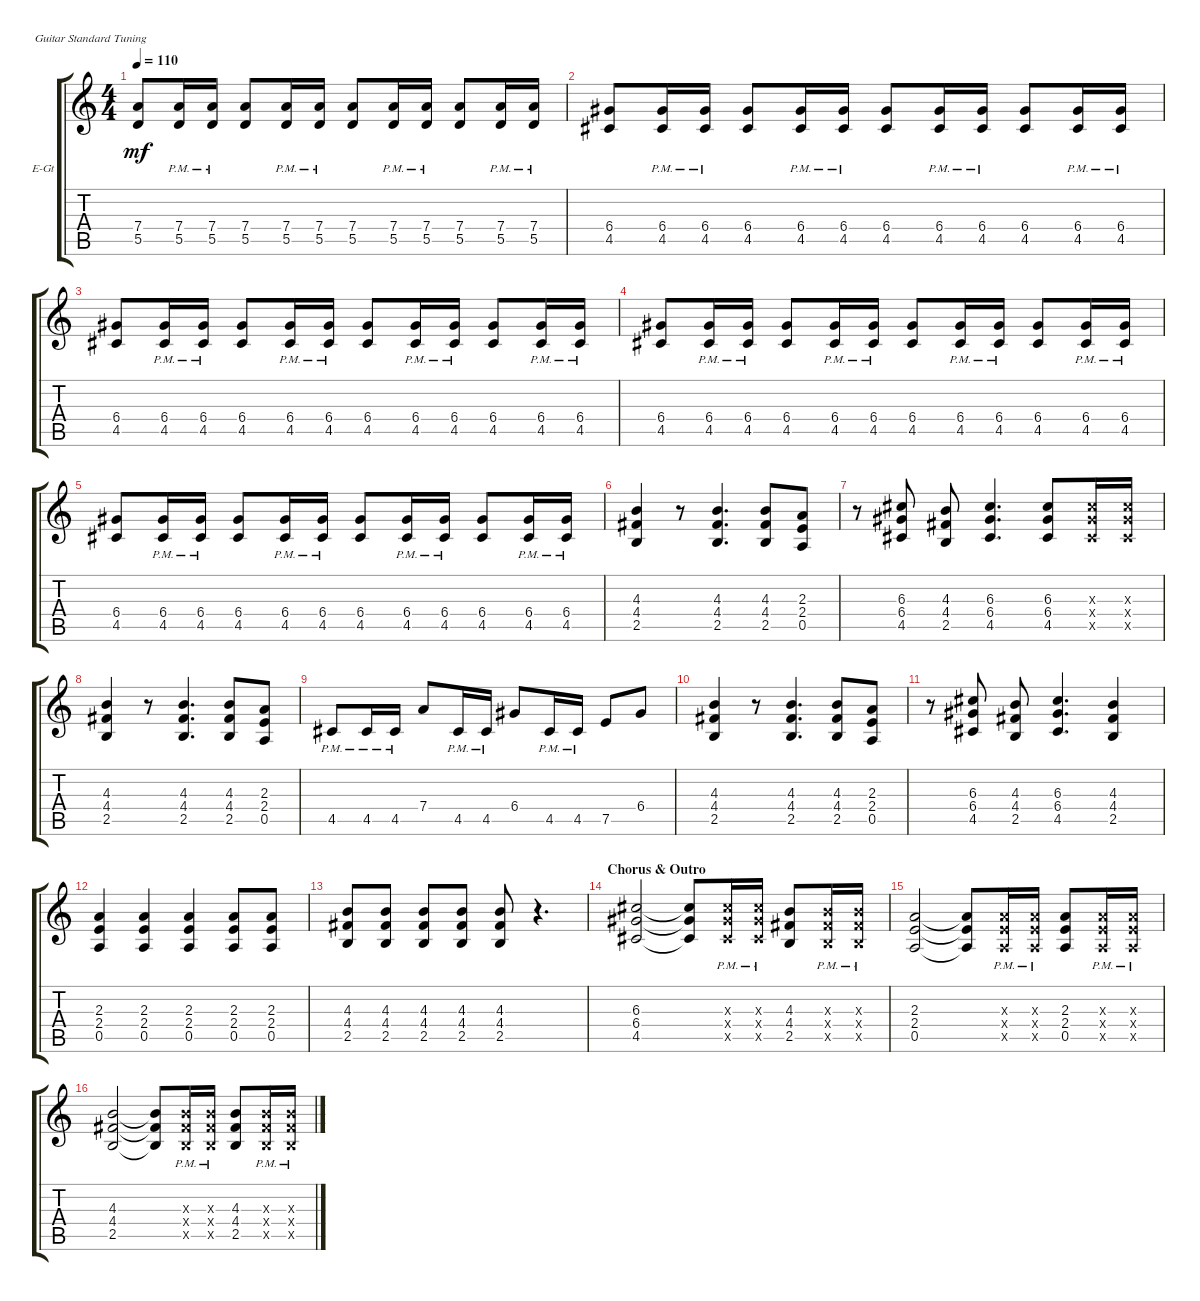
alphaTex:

\defaultSystemsLayout 4
\bracketExtendMode groupsimilarinstruments
\firstSystemTrackNameOrientation horizontal
\otherSystemsTrackNameOrientation horizontal
\track ("Electric Guitar" "E-Gt") {instrument distortionguitar}
\staff {score tabs}
\tuning (E4 B3 G3 D3 A2 E2)
\ts (4 4)
\tempo 110
\clef g2
\ks c
(5.5 7.4).8{dy mf} (5.5{pm} 7.4{pm}).16 (5.5{pm} 7.4{pm}).16 (5.5 7.4).8 (5.5{pm} 7.4{pm}).16 (5.5{pm} 7.4{pm}).16 (5.5 7.4).8 (5.5{pm} 7.4{pm}).16 (5.5{pm} 7.4{pm}).16 (5.5 7.4).8 (5.5{pm} 7.4{pm}).16 (5.5{pm} 7.4{pm}).16 |
(4.5 6.4).8 (4.5{pm} 6.4{pm}).16 (4.5{pm} 6.4{pm}).16 (4.5 6.4).8 (4.5{pm} 6.4{pm}).16 (4.5{pm} 6.4{pm}).16 (4.5 6.4).8 (4.5{pm} 6.4{pm}).16 (4.5{pm} 6.4{pm}).16 (4.5 6.4).8 (4.5{pm} 6.4{pm}).16 (4.5{pm} 6.4{pm}).16 |
(4.5 6.4).8 (4.5{pm} 6.4{pm}).16 (4.5{pm} 6.4{pm}).16 (4.5 6.4).8 (4.5{pm} 6.4{pm}).16 (4.5{pm} 6.4{pm}).16 (4.5 6.4).8 (4.5{pm} 6.4{pm}).16 (4.5{pm} 6.4{pm}).16 (4.5 6.4).8 (4.5{pm} 6.4{pm}).16 (4.5{pm} 6.4{pm}).16 |
(4.5 6.4).8 (4.5{pm} 6.4{pm}).16 (4.5{pm} 6.4{pm}).16 (4.5 6.4).8 (4.5{pm} 6.4{pm}).16 (4.5{pm} 6.4{pm}).16 (4.5 6.4).8 (4.5{pm} 6.4{pm}).16 (4.5{pm} 6.4{pm}).16 (4.5 6.4).8 (4.5{pm} 6.4{pm}).16 (4.5{pm} 6.4{pm}).16 |
(4.5 6.4).8 (4.5{pm} 6.4{pm}).16 (4.5{pm} 6.4{pm}).16 (4.5 6.4).8 (4.5{pm} 6.4{pm}).16 (4.5{pm} 6.4{pm}).16 (4.5 6.4).8 (4.5{pm} 6.4{pm}).16 (4.5{pm} 6.4{pm}).16 (4.5 6.4).8 (4.5{pm} 6.4{pm}).16 (4.5{pm} 6.4{pm}).16 |
(2.5 4.4 4.3).4 r.8 (2.5 4.4 4.3).4{d} (2.5 4.4 4.3).8 (0.5 2.4 2.3).8 |
r.8 (4.5 6.4 6.3).8 (2.5 4.3 4.4).8 (4.5 6.4 6.3).4{d} (4.5 6.3 6.4).8 (4.5{x} 6.3{x} 6.4{x}).16 (4.5{x} 6.4{x} 6.3{x}).16 |
(2.5 4.4 4.3).4 r.8 (2.5 4.4 4.3).4{d} (2.5 4.4 4.3).8 (0.5 2.4 2.3).8 |
4.5{pm}.8 4.5{pm}.16 4.5{pm}.16 7.4.8 4.5{pm}.16 4.5{pm}.16 6.4.8 4.5{pm}.16 4.5{pm}.16 7.5.8 6.4.8 |
(2.5 4.4 4.3).4 r.8 (2.5 4.4 4.3).4{d} (2.5 4.4 4.3).8 (0.5 2.4 2.3).8 |
r.8 (4.5 6.4 6.3).8 (2.5 4.3 4.4).8 (4.5 6.4 6.3).4{d} (2.5 4.3 4.4).4 |
(0.5 2.4 2.3).4 (0.5 2.4 2.3).4 (0.5 2.4 2.3).4 (0.5 2.4 2.3).8 (0.5 2.4 2.3).8 |
(2.5 4.4 4.3).8 (2.5 4.4 4.3).8 (2.5 4.4 4.3).8 (2.5 4.4 4.3).8 (2.5 4.4 4.3).8 r.4{d} |
\section ("" "Chorus & Outro")
(4.5 6.4 6.3).2 (4.5{t} 6.4{t} 6.3{t}).8 (4.5{pm x} 6.4{pm x} 6.3{pm x}).16 (4.5{pm x} 6.4{pm x} 6.3{pm x}).16 (2.5 4.4 4.3).8 (2.5{pm x} 4.4{pm x} 4.3{pm x}).16 (2.5{pm x} 4.4{pm x} 4.3{pm x}).16 |
(0.5 2.4 2.3).2 (0.5{t} 2.4{t} 2.3{t}).8 (0.5{pm x} 2.4{pm x} 2.3{pm x}).16 (0.5{pm x} 2.4{pm x} 2.3{pm x}).16 (0.5 2.4 2.3).8 (0.5{pm x} 2.4{pm x} 2.3{pm x}).16 (0.5{pm x} 2.4{pm x} 2.3{pm x}).16 |
(2.5 4.4 4.3).2 (2.5{t} 4.4{t} 4.3{t}).8 (2.5{pm x} 4.4{pm x} 4.3{pm x}).16 (2.5{pm x} 4.4{pm x} 4.3{pm x}).16 (2.5 4.4 4.3).8 (2.5{pm x} 4.4{pm x} 4.3{pm x}).16 (2.5{pm x} 4.4{pm x} 4.3{pm x}).16
